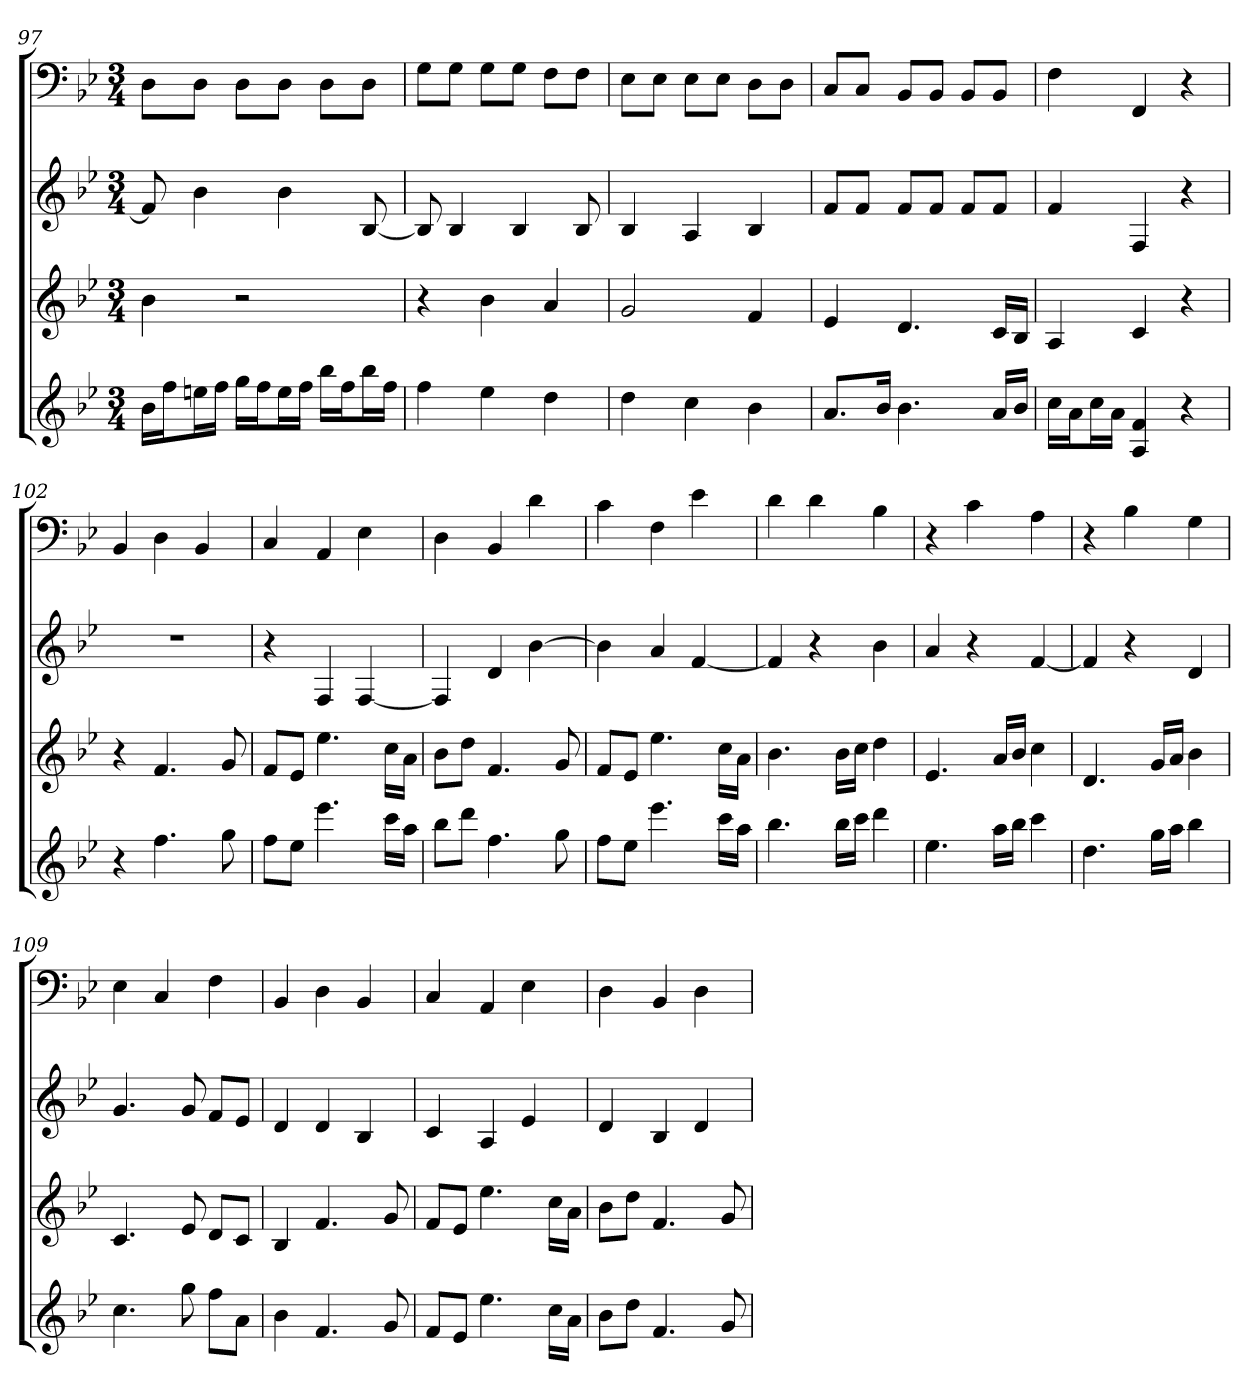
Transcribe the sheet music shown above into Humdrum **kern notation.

**kern	**kern	**kern	**kern
*part4	*part3	*part2	*part1
*staff4	*staff3	*staff2	*staff1
*k[b-e-]	*k[b-e-]	*k[b-e-]	*k[b-e-]
*B-:	*B-:	*B-:	*B-:
*M3/4	*M3/4	*M3/4	*M3/4
=97	=97	=97	=97
16b-LL	4b-	8f]	8DL
16ffJ	.	.	.
16eenL	.	4b-	8DJ
16ffJJ	.	.	.
16ggLL	2r	.	8DL
16ffJ	.	.	.
16eeL	.	4b-	8DJ
16ffJJ	.	.	.
16bb-LL	.	.	8DL
16ffJ	.	.	.
16bb-L	.	[8B-	8DJ
16ffJJ	.	.	.
=98	=98	=98	=98
4ff	4r	8B-]	8GL
.	.	4B-	8GJ
4ee-	4b-	.	8GL
.	.	4B-	8GJ
4dd	4a	.	8FL
.	.	8B-	8FJ
=99	=99	=99	=99
4dd	2g	4B-	8E-L
.	.	.	8E-J
4cc	.	4A	8E-L
.	.	.	8E-J
4b-	4f	4B-	8DL
.	.	.	8DJ
=100	=100	=100	=100
8.aL	4e-	8fL	8CL
.	.	8fJ	8CJ
16b-Jk	.	.	.
4.b-	4.d	8fL	8BB-L
.	.	8fJ	8BB-J
.	.	8fL	8BB-L
16aLL	16cLL	8fJ	8BB-J
16b-JJ	16B-JJ	.	.
=101	=101	=101	=101
16ccLL	4A	4f	4F
16aJ	.	.	.
16ccL	.	.	.
16aJJ	.	.	.
4A 4f	4c	4F	4FF
4r	4r	4r	4r
=102	=102	=102	=102
4r	4r	2.r	4BB-
4.ff	4.f	.	4D
.	.	.	4BB-
8gg	8g	.	.
=103	=103	=103	=103
8ffL	8fL	4r	4C
8ee-J	8e-J	.	.
4.eee-	4.ee-	4F	4AA
.	.	[4F	4E-
16cccLL	16ccLL	.	.
16aaJJ	16aJJ	.	.
=104	=104	=104	=104
8bb-L	8b-L	4F]	4D
8dddJ	8ddJ	.	.
4.ff	4.f	4d	4BB-
.	.	[4b-	4d
8gg	8g	.	.
=105	=105	=105	=105
8ffL	8fL	4b-]	4c
8ee-J	8e-J	.	.
4.eee-	4.ee-	4a	4F
.	.	[4f	4e-
16cccLL	16ccLL	.	.
16aaJJ	16aJJ	.	.
=106	=106	=106	=106
4.bb-	4.b-	4f]	4d
.	.	4r	4d
16bb-LL	16b-LL	.	.
16cccJJ	16ccJJ	.	.
4ddd	4dd	4b-	4B-
=107	=107	=107	=107
4.ee-	4.e-	4a	4r
.	.	4r	4c
16aaLL	16aLL	.	.
16bb-JJ	16b-JJ	.	.
4ccc	4cc	[4f	4A
=108	=108	=108	=108
4.dd	4.d	4f]	4r
.	.	4r	4B-
16ggLL	16gLL	.	.
16aaJJ	16aJJ	.	.
4bb-	4b-	4d	4G
=109	=109	=109	=109
4.cc	4.c	4.g	4E-
.	.	.	4C
8gg	8e-	8g	.
8ffL	8dL	8fL	4F
8aJ	8cJ	8e-J	.
=110	=110	=110	=110
4b-	4B-	4d	4BB-
4.f	4.f	4d	4D
.	.	4B-	4BB-
8g	8g	.	.
=111	=111	=111	=111
8fL	8fL	4c	4C
8e-J	8e-J	.	.
4.ee-	4.ee-	4A	4AA
.	.	4e-	4E-
16ccLL	16ccLL	.	.
16aJJ	16aJJ	.	.
=112	=112	=112	=112
8b-L	8b-L	4d	4D
8ddJ	8ddJ	.	.
4.f	4.f	4B-	4BB-
.	.	4d	4D
8g	8g	.	.
=	=	=	=
*-	*-	*-	*-
